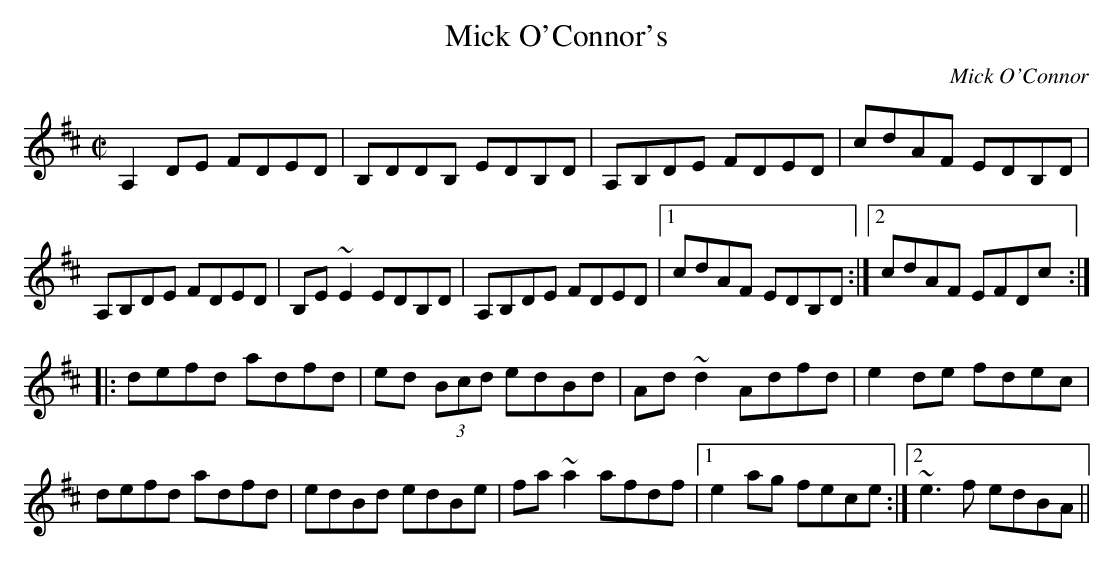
X:1
T:Mick O'Connor's
C:Mick O'Connor
M:C|
L:1/8
K:D
A,2DE FDED | B,DDB, EDB,D | A,B,DE FDED | cdAF EDB,D |
A,B,DE FDED | B,E~E2 EDB,D | A,B,DE FDED |1 cdAF EDB,D :|2 cdAF EFDc :|
|: defd adfd | ed (3Bcd edBd | Ad~d2 Adfd | e2de fdec |
defd adfd | edBd edBe | fa~a2 afdf |1 e2ag fece :|2 ~e3f edBA ||
